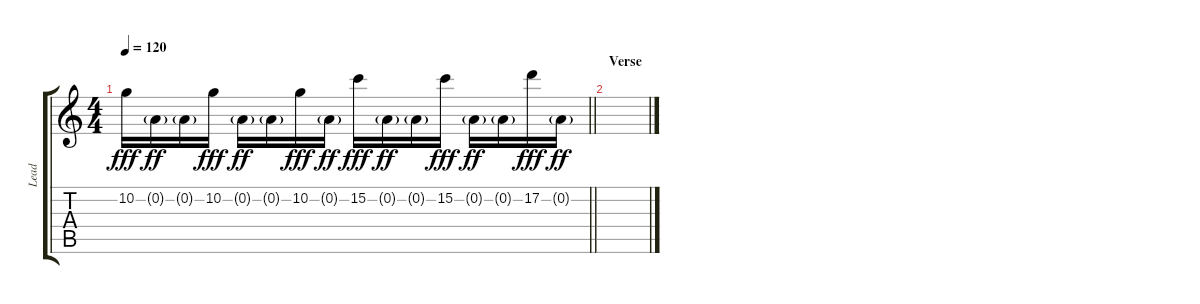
\track ("Lead" "Lead") {instrument distortionguitar}
\staff {score tabs}
\tuning (D4 A3 F3 C3 G2 D2) {hide}
\ts (4 4)
\tempo 120
\clef g2
\barLineRight lightlight
\ks c
10.2.16{dy fff} 0.2{g}.16{dy ff} 0.2{g}.16 10.2.16{dy fff} 0.2{g}.16{dy ff} 0.2{g}.16 10.2.16{dy fff} 0.2{g}.16{dy ff} 15.2.16{dy fff} 0.2{g}.16{dy ff} 0.2{g}.16 15.2.16{dy fff} 0.2{g}.16{dy ff} 0.2{g}.16 17.2.16{dy fff} 0.2{g}.16{dy ff} |
\section ("" "Verse")
